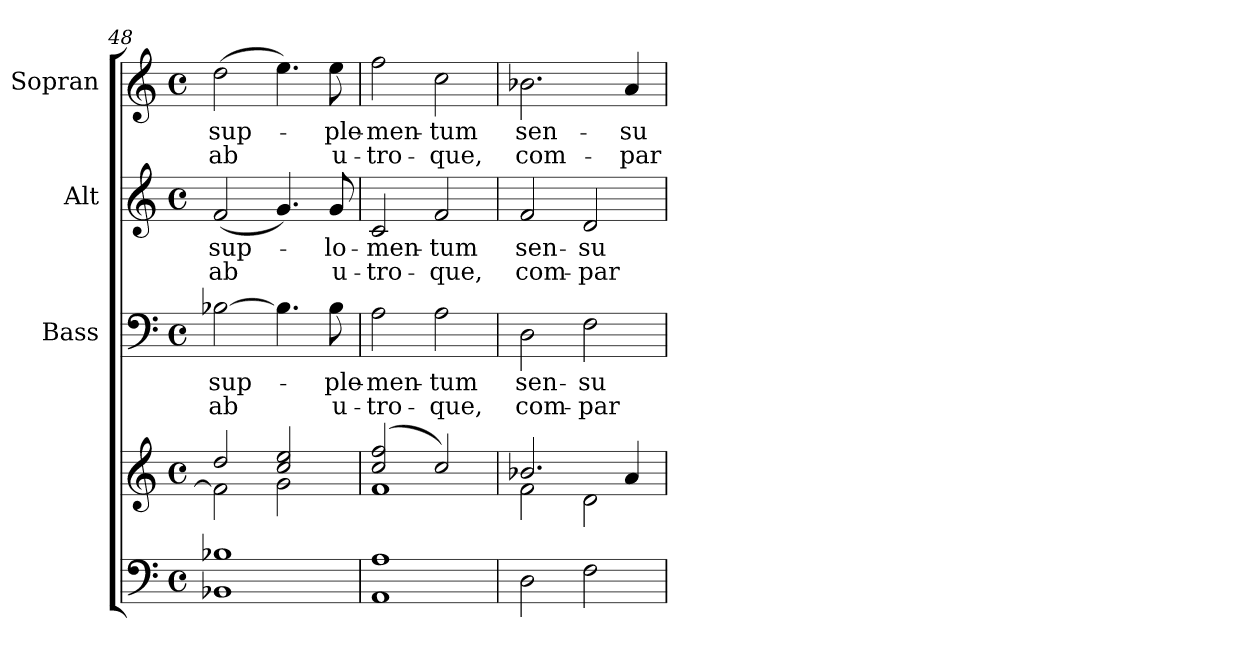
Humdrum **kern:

**kern	**kern	**kern	**text	**text	**kern	**text	**text	**kern	**text	**text
*part4	*part4	*part3	*part3	*part3	*part2	*part2	*part2	*part1	*part1	*part1
*staff5	*staff4	*staff3	*staff3	*staff3	*staff2	*staff2	*staff2	*staff1	*staff1	*staff1
*	*	*I"Bass	*	*	*I"Alt	*	*	*I"Sopran	*	*
*	*	*I'B.	*	*	*I'A.	*	*	*I'S.	*	*
*clefF4	*clefG2	*clefF4	*	*	*clefG2	*	*	*clefG2	*	*
*k[]	*k[]	*k[]	*	*	*k[]	*	*	*k[]	*	*
*C:	*C:	*C:	*	*	*C:	*	*	*C:	*	*
*M4/4	*M4/4	*M4/4	*	*	*M4/4	*	*	*M4/4	*	*
*met(c)	*met(c)	*met(c)	*	*	*met(c)	*	*	*met(c)	*	*
=48	=48	=48	=48	=48	=48	=48	=48	=48	=48	=48
*	*^	*	*	*	*	*	*	*	*	*
!	!	!	!	!LO:LY:b	!LO:LY:b	!	!LO:LY:b	!LO:LY:b	!	!LO:LY:b	!LO:LY:b
1BB-X 1B-X	2dd/	2f\]	[2B-X\	sup-	ab	(<2f/	sup-	ab	(>2dd\	sup-	ab
.	2cc/ 2ee/	2g\	4.B-\]	.	.	4.g/)	.	.	4.ee\)	.	.
!	!	!	!	!LO:LY:b	!LO:LY:b	!	!LO:LY:b	!LO:LY:b	!	!LO:LY:b	!LO:LY:b
.	.	.	8B-\	-ple-	u-	8g/	-lo-	u-	8ee\	-ple-	u-
!!LO:PB:g=z
=49	=49	=49	=49	=49	=49	=49	=49	=49	=49	=49	=49
!	!	!	!	!LO:LY:b	!LO:LY:b	!	!LO:LY:b	!LO:LY:b	!	!LO:LY:b	!LO:LY:b
1AA 1A	(2cc/ 2ff/	1f	2A\	-men-	-tro-	2c/	-men-	-tro-	2ff\	-men-	-tro-
!	!	!	!	!LO:LY:b	!LO:LY:b	!	!LO:LY:b	!LO:LY:b	!	!LO:LY:b	!LO:LY:b
.	2cc/)	.	2A\	-tum	-que,	2f/	-tum	-que,	2cc\	-tum	-que,
=50	=50	=50	=50	=50	=50	=50	=50	=50	=50	=50	=50
!	!	!	!	!LO:LY:b	!LO:LY:b	!	!LO:LY:b	!LO:LY:b	!	!LO:LY:b	!LO:LY:b
2D\	2.b-X/	2f\	2D\	sen-	com-	2f/	sen-	com-	2.b-X\	sen-	com-
!	!	!	!	!LO:LY:b	!LO:LY:b	!	!LO:LY:b	!LO:LY:b	!	!	!
2F\	.	2d\	2F\	-su-	-par	2d/	-su-	-par	.	.	.
!	!	!	!	!	!	!	!	!	!	!LO:LY:b	!LO:LY:b
.	4a/	.	.	.	.	.	.	.	4a/	-su-	-par
*	*v	*v	*	*	*	*	*	*	*	*	*
=	=	=	=	=	=	=	=	=	=	=
*-	*-	*-	*-	*-	*-	*-	*-	*-	*-	*-
